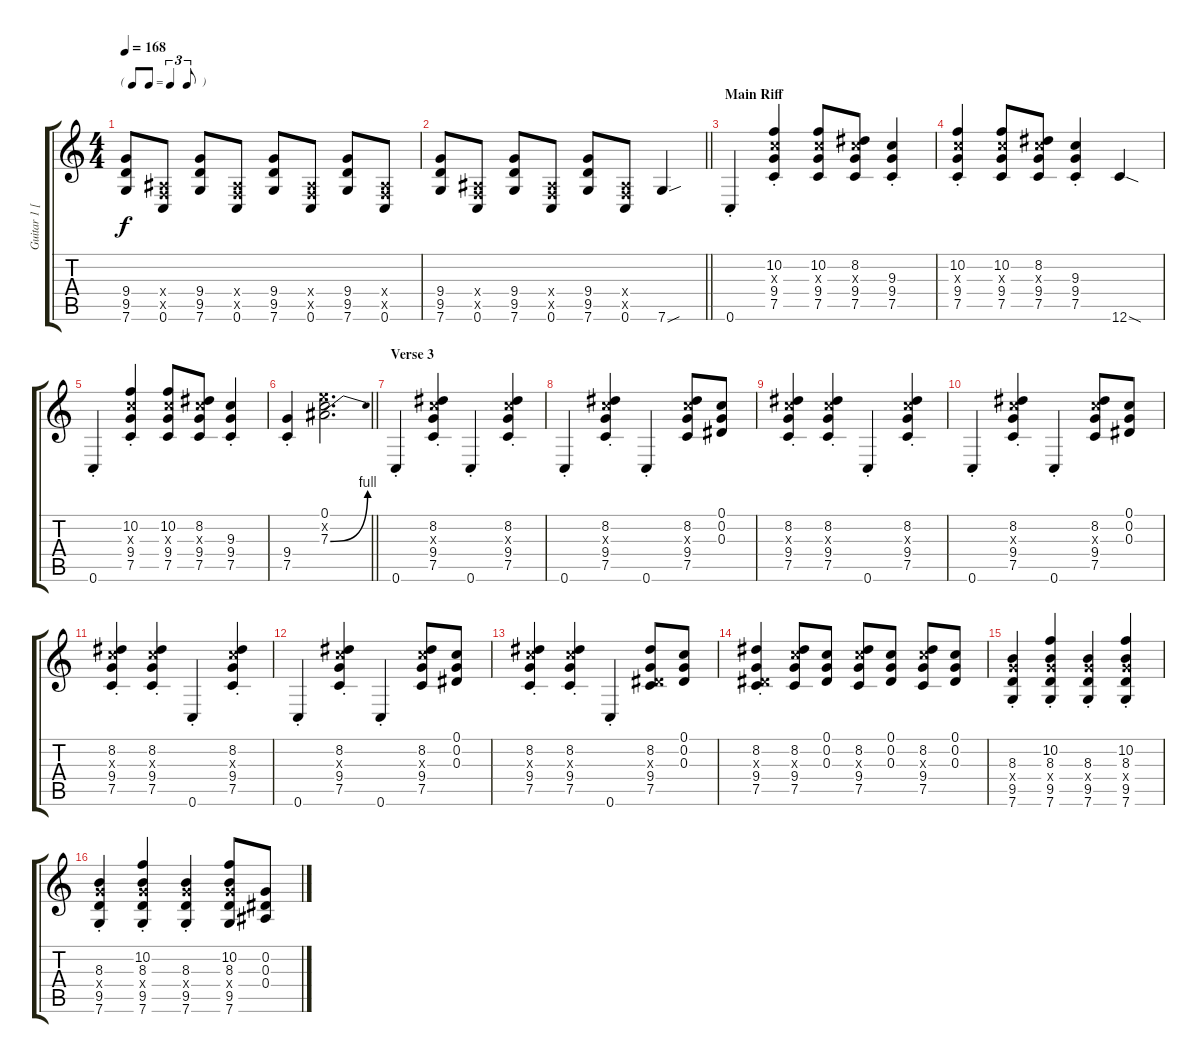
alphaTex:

\track ("Guitar 1 [Josh Homme]" "Guitar 1 [") {instrument overdrivenguitar}
\staff {score tabs}
\tuning (C4 G3 Eb3 Bb2 F2 C2) {hide}
\ts (4 4)
\tf triplet8th
\tempo 168
\clef g2
\ks c
(9.4 9.5 7.6).8{dy f} (0.4{x} 0.5{x} 0.6).8 (9.4 9.5 7.6).8 (0.4{x} 0.5{x} 0.6).8 (9.4 9.5 7.6).8 (0.4{x} 0.5{x} 0.6).8 (9.4 9.5 7.6).8 (0.4{x} 0.5{x} 0.6).8 |
\barLineRight lightlight
(9.4 9.5 7.6).8 (0.4{x} 0.5{x} 0.6).8 (9.4 9.5 7.6).8 (0.4{x} 0.5{x} 0.6).8 (9.4 9.5 7.6).8 (0.4{x} 0.5{x} 0.6).8 7.6{sou}.4 |
\section ("" "Main Riff")
0.6{st}.4{balance 8} (10.2{st} 9.3{x} 9.4{st} 7.5{st}).4 (10.2 9.3{x} 9.4 7.5).8 (8.2 9.3{x} 9.4 7.5).8 (9.3{st} 9.4{st} 7.5{st}).4 |
(10.2{st} 9.3{x} 9.4{st} 7.5{st}).4 (10.2 9.3{x} 9.4 7.5).8 (8.2 9.3{x} 9.4 7.5).8 (9.3{st} 9.4{st} 7.5{st}).4 12.6{sod}.4 |
0.6{st}.4 (10.2{st} 9.3{x} 9.4{st} 7.5{st}).4 (10.2 9.3{x} 9.4 7.5).8 (8.2 9.3{x} 9.4 7.5).8 (9.3{st} 9.4{st} 7.5{st}).4 |
\barLineRight lightlight
(9.4{st} 7.5{st}).4 (0.1 9.2{x} 7.3{be (bend 0 0 60 4)}).2{d} |
\section ("" "Verse 3")
0.6{st}.4 (8.2{st} 9.3{x} 9.4{st} 7.5{st}).4 0.6{st}.4 (8.2{st} 9.3{x} 9.4{st} 7.5{st}).4 |
0.6{st}.4 (8.2{st} 9.3{x} 9.4{st} 7.5{st}).4 0.6{st}.4 (8.2 9.3{x} 9.4 7.5).8 (0.1 0.2 0.3).8 |
(8.2{st} 9.3{x} 9.4{st} 7.5{st}).4 (8.2{st} 9.3{x} 9.4{st} 7.5{st}).4 0.6{st}.4 (8.2{st} 9.3{x} 9.4{st} 7.5{st}).4 |
0.6{st}.4 (8.2{st} 9.3{x} 9.4{st} 7.5{st}).4 0.6{st}.4 (8.2 9.3{x} 9.4 7.5).8 (0.1 0.2 0.3).8 |
(8.2{st} 9.3{x} 9.4{st} 7.5{st}).4 (8.2{st} 9.3{x} 9.4{st} 7.5{st}).4 0.6{st}.4 (8.2{st} 9.3{x} 9.4{st} 7.5{st}).4 |
0.6{st}.4 (8.2{st} 9.3{x} 9.4{st} 7.5{st}).4 0.6{st}.4 (8.2 9.3{x} 9.4 7.5).8 (0.1 0.2 0.3).8 |
(8.2{st} 9.3{x} 9.4{st} 7.5{st}).4 (8.2{st} 9.3{x} 9.4{st} 7.5{st}).4 0.6{st}.4 (8.2 0.3{x} 9.4 7.5).8 (0.1 0.2 0.3).8 |
(8.2{st} 0.3{x} 9.4{st} 7.5{st}).4 (8.2 9.3{x} 9.4 7.5).8 (0.1 0.2 0.3).8 (8.2 9.3{x} 9.4 7.5).8 (0.1 0.2 0.3).8 (8.2 9.3{x} 9.4 7.5).8 (0.1 0.2 0.3).8 |
(8.3{st} 9.4{x} 9.5{st} 7.6{st}).4 (10.2{st} 8.3{st} 9.4{x} 9.5{st} 7.6{st}).4 (8.3{st} 9.4{x} 9.5{st} 7.6{st}).4 (10.2{st} 8.3{st} 9.4{x} 9.5{st} 7.6{st}).4 |
(8.3{st} 9.4{x} 9.5{st} 7.6{st}).4 (10.2{st} 8.3{st} 9.4{x} 9.5{st} 7.6{st}).4 (8.3{st} 9.4{x} 9.5{st} 7.6{st}).4 (10.2 8.3 9.4{x} 9.5 7.6).8 (0.2 0.3 0.4).8
